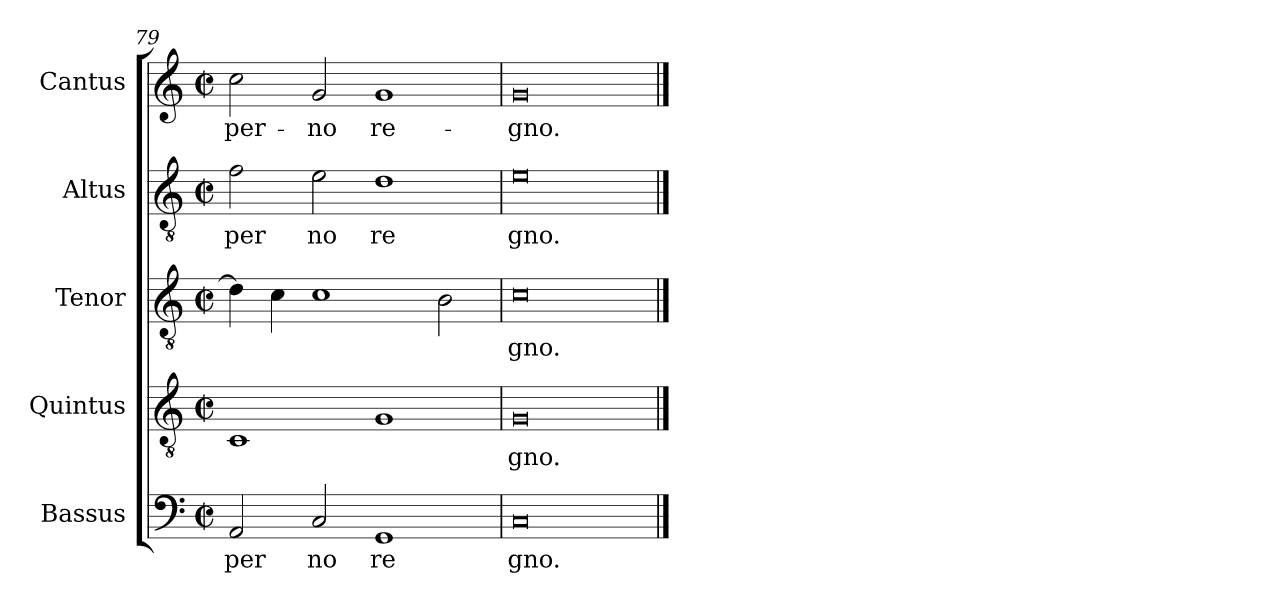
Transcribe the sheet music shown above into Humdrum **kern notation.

**kern	**text	**kern	**text	**kern	**text	**kern	**text	**kern	**text
*part5	*part5	*part4	*part4	*part3	*part3	*part2	*part2	*part1	*part1
*staff5	*staff5	*staff4	*staff4	*staff3	*staff3	*staff2	*staff2	*staff1	*staff1
*I"Bassus	*	*I"Quintus	*	*I"Tenor	*	*I"Altus	*	*I"Cantus	*
*clefF4	*	*clefGv2	*	*clefGv2	*	*clefGv2	*	*clefG2	*
*k[]	*	*k[]	*	*k[]	*	*k[]	*	*k[]	*
*C:	*	*C:	*	*C:	*	*C:	*	*C:	*
*M2/2	*	*M2/2	*	*M2/2	*	*M2/2	*	*M2/2	*
*met(c|)	*	*met(c|)	*	*met(c|)	*	*met(c|)	*	*met(c|)	*
=79	=79	=79	=79	=79	=79	=79	=79	=79	=79
!	!LO:LY:b:cj	!	!LO:LY:b:cj	!	!LO:LY:b:cj	!	!LO:LY:b:cj	!	!LO:LY:b:cj
2AA/	per	1C	.	4d\]	.	2f\	per	2cc\	-per-
!	!	!	!	!	!LO:LY:b:cj	!	!	!	!
.	.	.	.	4c\	.	.	.	.	.
!	!LO:LY:b:cj	!	!	!	!LO:LY:b:cj	!	!LO:LY:b:cj	!	!LO:LY:b:cj
2C/	no	.	.	1c	.	2e\	no	2g/	-no
!	!LO:LY:b:cj	!	!LO:LY:b:cj	!	!	!	!LO:LY:b:cj	!	!LO:LY:b:cj
1GG	re	1G	.	.	.	1d	re	1g	re-
!	!	!	!	!	!LO:LY:b:cj	!	!	!	!
.	.	.	.	2B\	.	.	.	.	.
=80	=80	=80	=80	=80	=80	=80	=80	=80	=80
!	!LO:LY:b:cj	!	!LO:LY:b:cj	!	!LO:LY:b:cj	!	!LO:LY:b:cj	!	!LO:LY:b:cj
0C	gno.	0G	gno.	0c	gno.	0e	gno.	0g	-gno.
==	==	==	==	==	==	==	==	==	==
*-	*-	*-	*-	*-	*-	*-	*-	*-	*-
